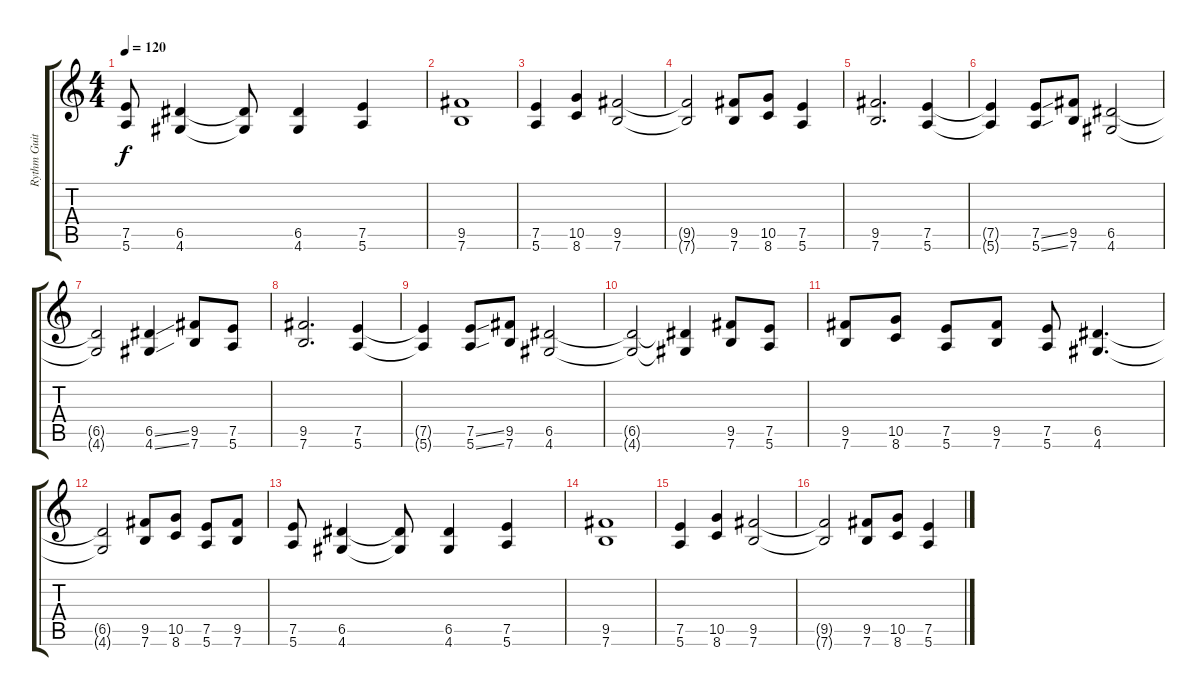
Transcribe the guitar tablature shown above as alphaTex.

\track ("Rythm Guitar" "Rythm Guit") {instrument distortionguitar}
\staff {score tabs}
\tuning (E4 B3 G3 D3 A2 E2) {hide}
\ts (4 4)
\tempo 120
\clef g2
\ks c
(7.5 5.6).8{dy f} (6.5 4.6).4 (6.5{t} 4.6{t}).8 (6.5 4.6).4 (7.5 5.6).4 |
(9.5 7.6).1 |
(7.5 5.6).4 (10.5 8.6).4 (9.5 7.6).2 |
(9.5{t} 7.6{t}).2 (9.5 7.6).8 (10.5 8.6).8 (7.5 5.6).4 |
(9.5 7.6).2{d} (7.5 5.6).4 |
(7.5{t} 5.6{t}).4 (7.5{ss} 5.6{ss}).8 (9.5 7.6).8 (6.5 4.6).2 |
(6.5{t} 4.6{t}).2 (6.5{ss} 4.6{ss}).4 (9.5 7.6).8 (7.5 5.6).8 |
(9.5 7.6).2{d} (7.5 5.6).4 |
(7.5{t} 5.6{t}).4 (7.5{ss} 5.6{ss}).8 (9.5 7.6).8 (6.5 4.6).2 |
(6.5{t} 4.6{t}).2 (6.5{t} 4.6{t}).4 (9.5 7.6).8 (7.5 5.6).8 |
(9.5 7.6).8 (10.5 8.6).8 (7.5 5.6).8 (9.5 7.6).8 (7.5 5.6).8 (6.5 4.6).4{d} |
(6.5{t} 4.6{t}).2 (9.5 7.6).8 (10.5 8.6).8 (7.5 5.6).8 (9.5 7.6).8 |
(7.5 5.6).8 (6.5 4.6).4 (6.5{t} 4.6{t}).8 (6.5 4.6).4 (7.5 5.6).4 |
(9.5 7.6).1 |
(7.5 5.6).4 (10.5 8.6).4 (9.5 7.6).2 |
(9.5{t} 7.6{t}).2 (9.5 7.6).8 (10.5 8.6).8 (7.5 5.6).4
